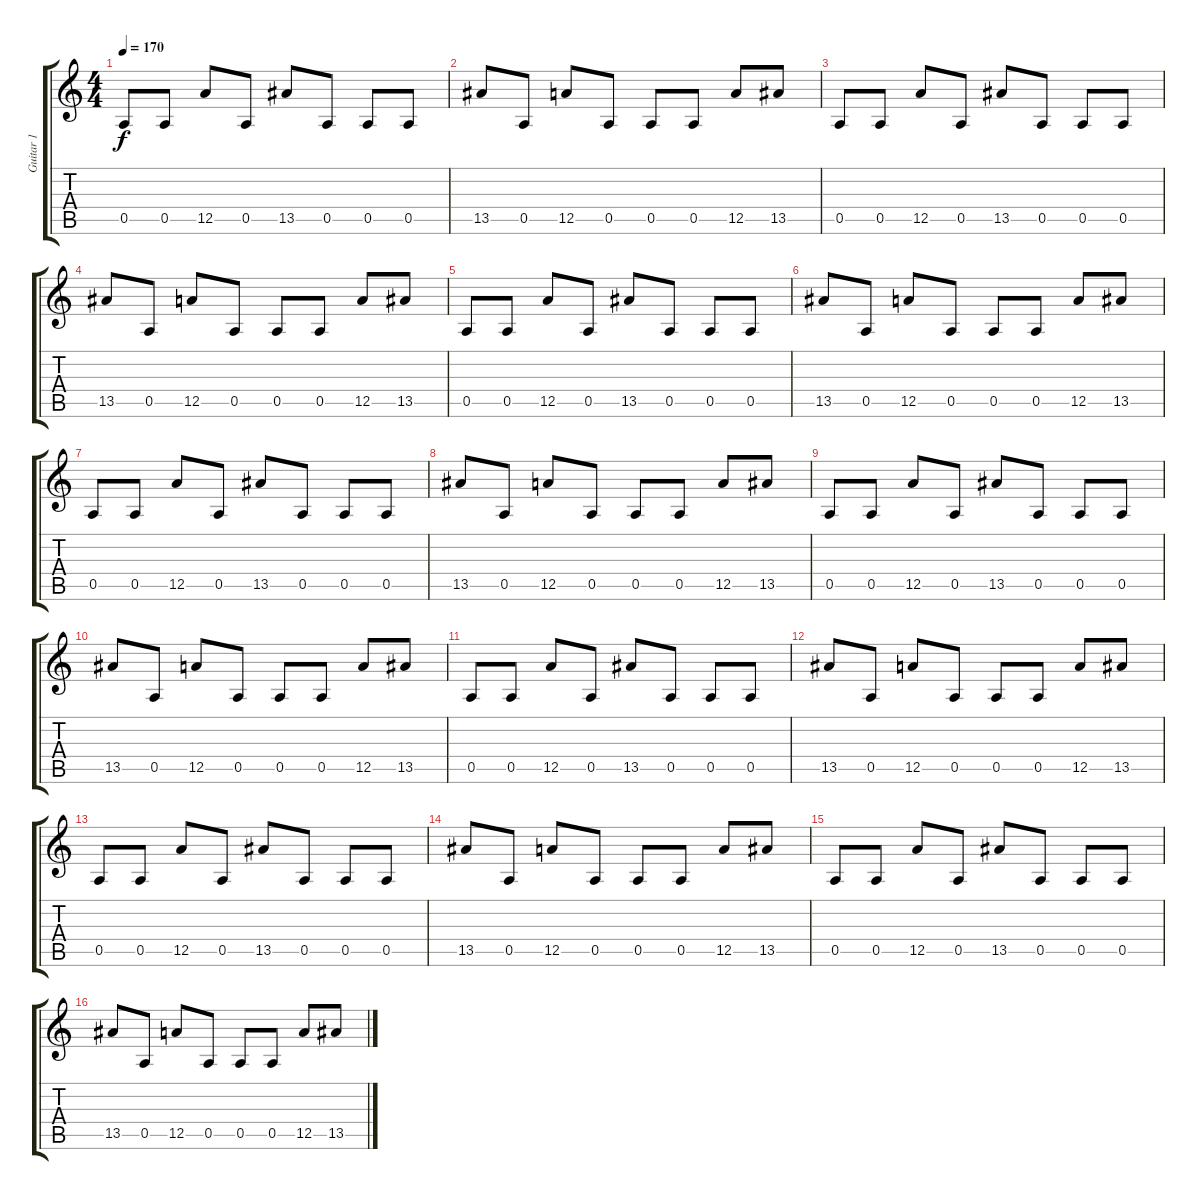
\track ("Guitar 1" "Guitar 1") {instrument distortionguitar}
\staff {score tabs}
\tuning (E4 B3 G3 D3 A2 E2) {hide}
\ts (4 4)
\tempo 170
\clef g2
\ks c
0.5.8{dy f instrument distortionguitar} 0.5.8 12.5.8 0.5.8 13.5.8 0.5.8 0.5.8 0.5.8 |
13.5.8 0.5.8 12.5.8 0.5.8 0.5.8 0.5.8 12.5.8 13.5.8 |
0.5.8 0.5.8 12.5.8 0.5.8 13.5.8 0.5.8 0.5.8 0.5.8 |
13.5.8 0.5.8 12.5.8 0.5.8 0.5.8 0.5.8 12.5.8 13.5.8 |
0.5.8 0.5.8 12.5.8 0.5.8 13.5.8 0.5.8 0.5.8 0.5.8 |
13.5.8 0.5.8 12.5.8 0.5.8 0.5.8 0.5.8 12.5.8 13.5.8 |
0.5.8 0.5.8 12.5.8 0.5.8 13.5.8 0.5.8 0.5.8 0.5.8 |
13.5.8 0.5.8 12.5.8 0.5.8 0.5.8 0.5.8 12.5.8 13.5.8 |
0.5.8 0.5.8 12.5.8 0.5.8 13.5.8 0.5.8 0.5.8 0.5.8 |
13.5.8 0.5.8 12.5.8 0.5.8 0.5.8 0.5.8 12.5.8 13.5.8 |
0.5.8 0.5.8 12.5.8 0.5.8 13.5.8 0.5.8 0.5.8 0.5.8 |
13.5.8 0.5.8 12.5.8 0.5.8 0.5.8 0.5.8 12.5.8 13.5.8 |
0.5.8 0.5.8 12.5.8 0.5.8 13.5.8 0.5.8 0.5.8 0.5.8 |
13.5.8 0.5.8 12.5.8 0.5.8 0.5.8 0.5.8 12.5.8 13.5.8 |
0.5.8 0.5.8 12.5.8 0.5.8 13.5.8 0.5.8 0.5.8 0.5.8 |
13.5.8 0.5.8 12.5.8 0.5.8 0.5.8 0.5.8 12.5.8 13.5.8
